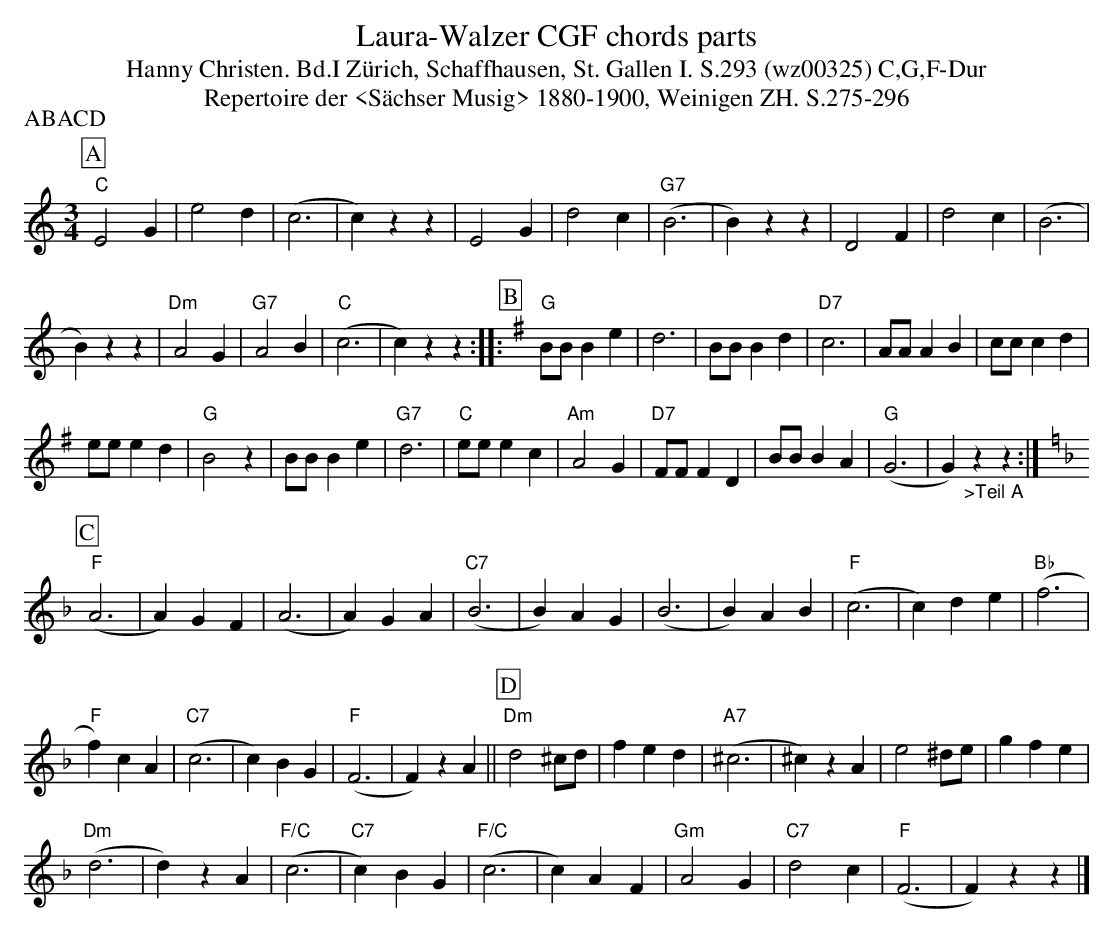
X:1
T: Laura-Walzer CGF chords parts
T:Hanny Christen. Bd.I Zürich, Schaffhausen, St. Gallen I. S.293 (wz00325) C,G,F-Dur
T: Repertoire der <S\"achser Musig> 1880-1900, Weinigen ZH. S.275-296
P:ABACD
M:3/4
L:1/4
K:C %%MIDI gchordon
[P:A] "C"E2G | e2d | (c3 | c)zz | E2G | d2c | ("G7"B3 | B)zz | D2F | d2c | (B3 |
B)zz | "Dm"A2G | "G7"A2B | ("C"c3 | c)zz :: [P:B] [K:G] "G"B/B/Be | d3 | B/B/Bd | "D7"c3 | A/A/AB | c/c/cd |
e/e/ed | "G"B2z | B/B/Be | "G7"d3 | "C"e/e/ec | "Am"A2G | "D7"F/F/FD | B/B/BA | ("G"G3 | G)"_>Teil A"zz :|[P:C]  [K:F]
("F"A3 | A)GF | (A3 | A)GA | ("C7"B3 | B)AG | (B3 | B)AB |  ("F"c3 | c)de | ("Bb"f3 |
"F"f)cA | ("C7"c3 | c)BG | ("F"F3 | F)zA || [P:D]  "Dm"d2^c/d/ | fed | ("A7"^c3 | ^c)zA | e2^d/e/ | gfe |
("Dm"d3 | d)zA | ("F/C"c3 | "C7"c)BG | ("F/C"c3 | c)AF | "Gm"A2G | "C7"d2c | ("F"F3 | F)zz |]
